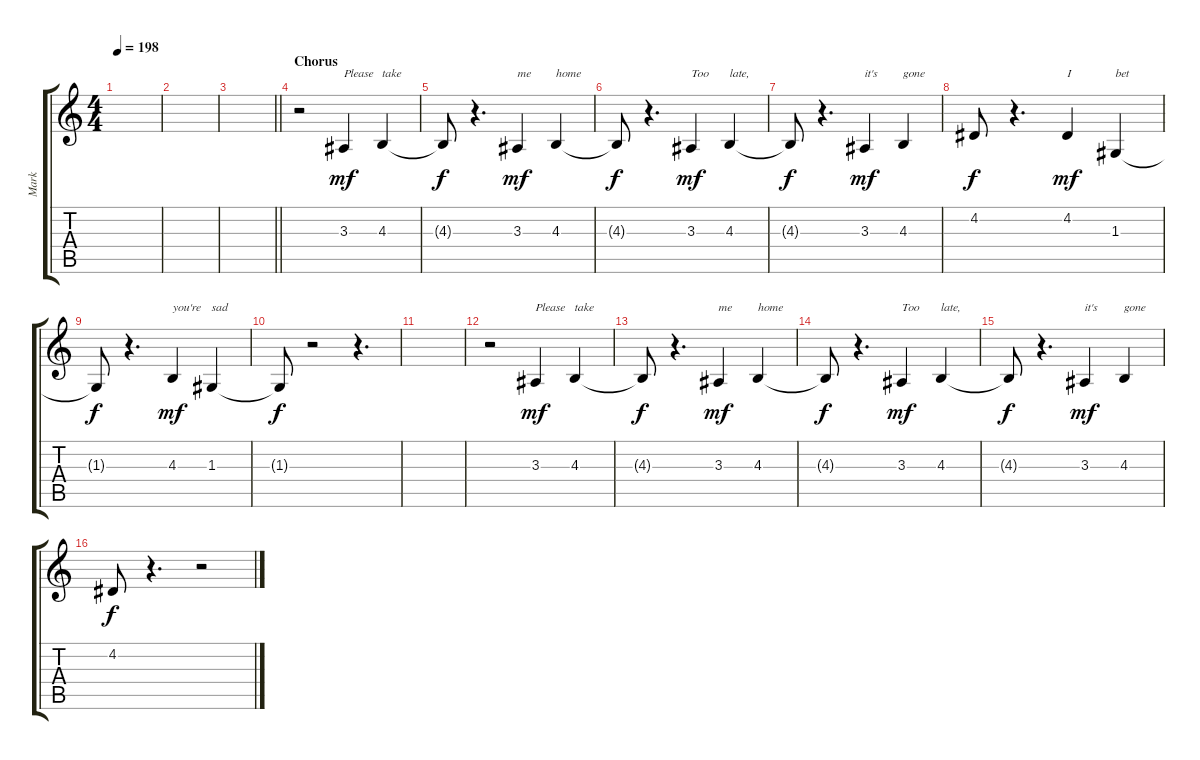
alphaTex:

\track ("Mark" "Mark") {instrument altosax}
\staff {score tabs}
\tuning (E4 B3 G3 D3 A2 E2) {hide}
\ts (4 4)
\tempo 198
\clef g2
\ks c
|
|
\barLineRight lightlight
|
\section ("" "Chorus")
r.2 3.3.4{txt "Please" dy mf} 4.3.4{txt "take"} |
4.3{t}.8{dy f} r.4{d} 3.3.4{txt "me" dy mf} 4.3.4{txt "home"} |
4.3{t}.8{dy f} r.4{d} 3.3.4{txt "Too" dy mf} 4.3.4{txt "late,"} |
4.3{t}.8{dy f} r.4{d} 3.3.4{txt "it's" dy mf} 4.3.4{txt "gone"} |
4.2.8{dy f} r.4{d} 4.2.4{txt "I" dy mf} 1.3.4{txt "bet"} |
1.3{t}.8{dy f} r.4{d} 4.3.4{txt "you're" dy mf} 1.3.4{txt "sad"} |
1.3{t}.8{dy f} r.2 r.4{d} |
|
r.2 3.3.4{txt "Please" dy mf} 4.3.4{txt "take"} |
4.3{t}.8{dy f} r.4{d} 3.3.4{txt "me" dy mf} 4.3.4{txt "home"} |
4.3{t}.8{dy f} r.4{d} 3.3.4{txt "Too" dy mf} 4.3.4{txt "late,"} |
4.3{t}.8{dy f} r.4{d} 3.3.4{txt "it's" dy mf} 4.3.4{txt "gone"} |
4.2.8{dy f} r.4{d} r.2
